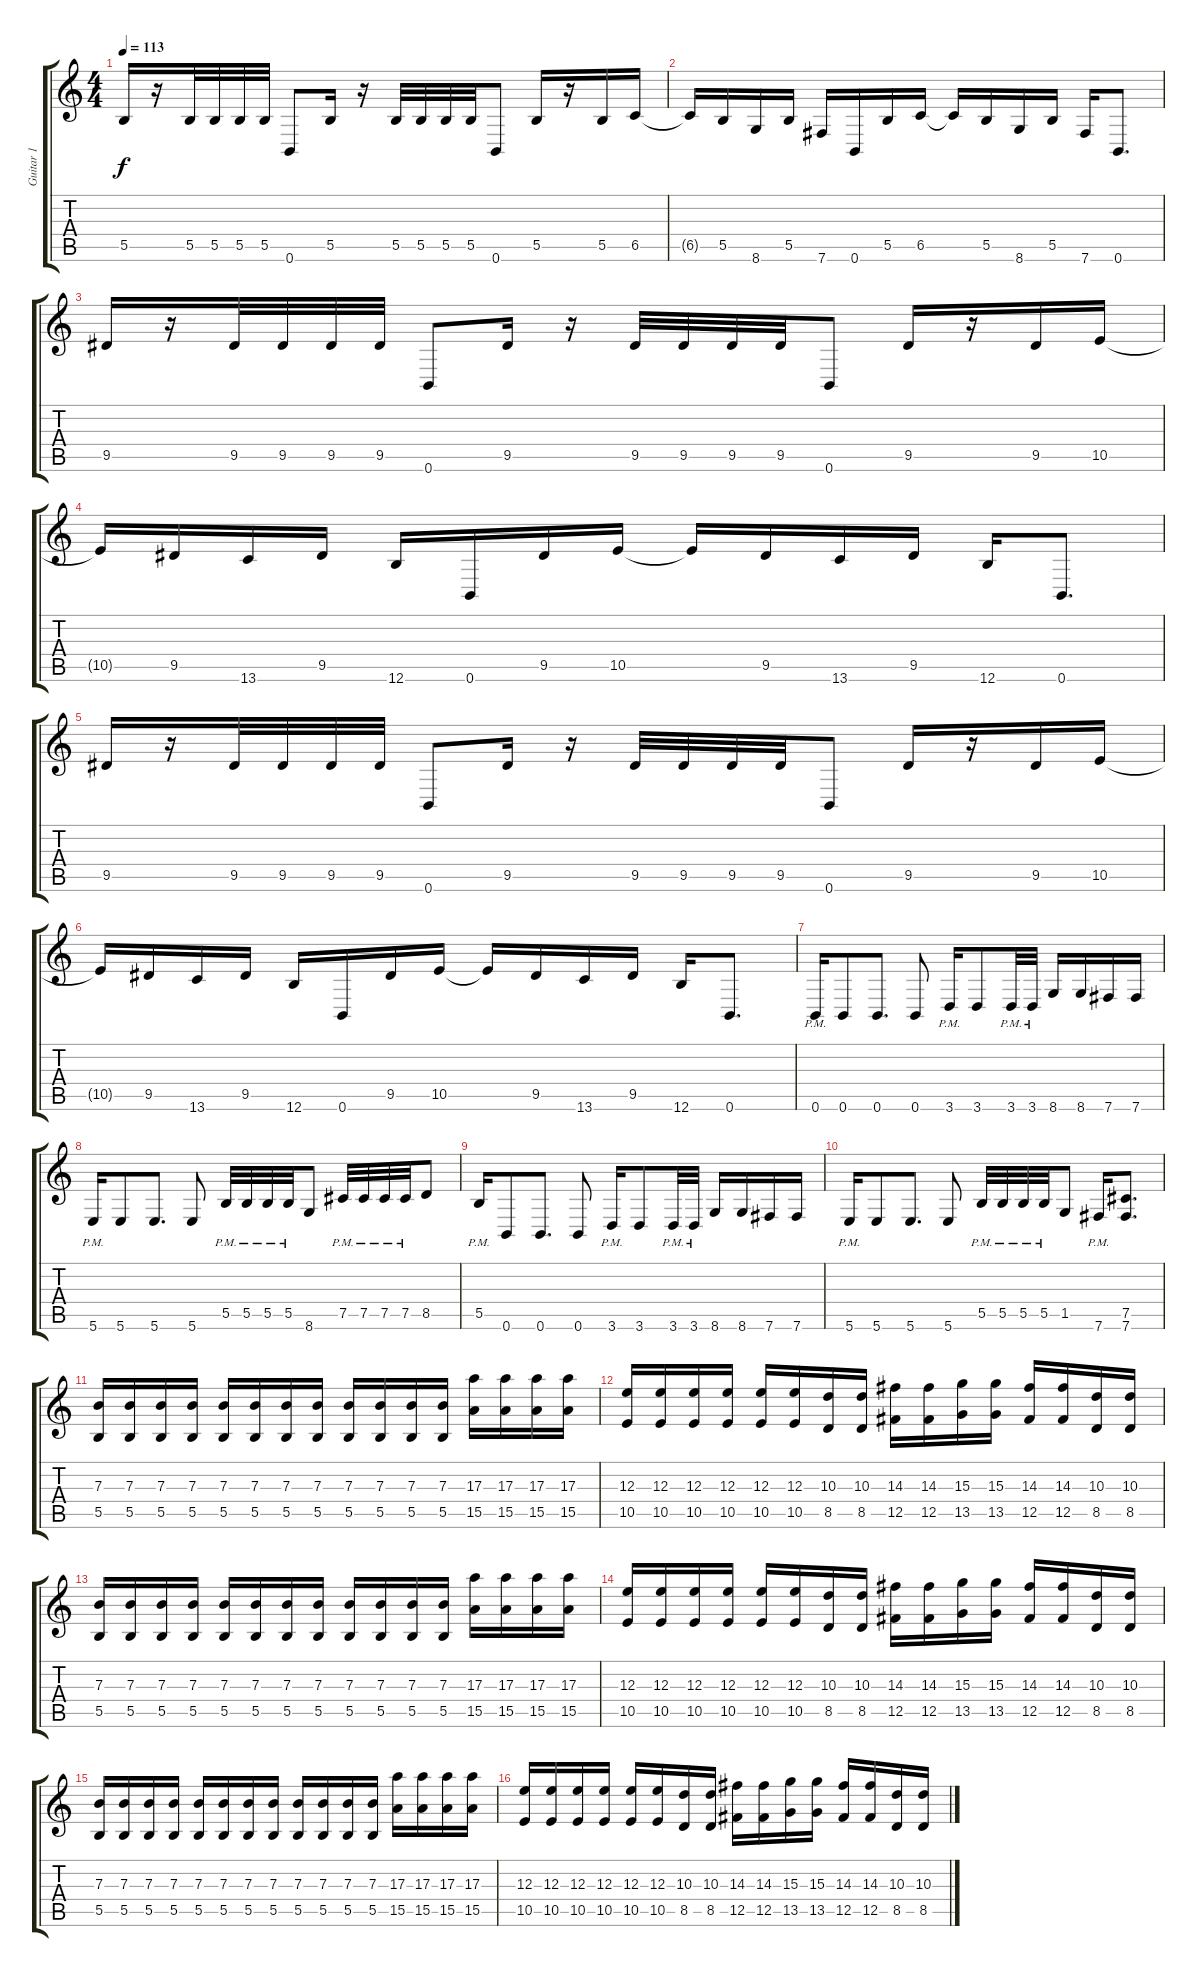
\track ("Guitar 1" "Guitar 1") {instrument overdrivenguitar}
\staff {score tabs}
\tuning (Db4 Ab3 E3 B2 Gb2 B1) {hide}
\ts (4 4)
\tempo 113
\clef g2
\ks c
5.5.16{dy f} r.16 5.5.32 5.5.32 5.5.32 5.5.32 0.6.8 5.5.16 r.16 5.5.32 5.5.32 5.5.32 5.5.32 0.6.8 5.5.16 r.16 5.5.16 6.5.16 |
6.5{t}.16 5.5.16 8.6.16 5.5.16 7.6.16 0.6.16 5.5.16 6.5.16 6.5{t}.16 5.5.16 8.6.16 5.5.16 7.6.16 0.6.8{d} |
9.5.16 r.16 9.5.32 9.5.32 9.5.32 9.5.32 0.6.8 9.5.16 r.16 9.5.32 9.5.32 9.5.32 9.5.32 0.6.8 9.5.16 r.16 9.5.16 10.5.16 |
10.5{t}.16 9.5.16 13.6.16 9.5.16 12.6.16 0.6.16 9.5.16 10.5.16 10.5{t}.16 9.5.16 13.6.16 9.5.16 12.6.16 0.6.8{d} |
9.5.16 r.16 9.5.32 9.5.32 9.5.32 9.5.32 0.6.8 9.5.16 r.16 9.5.32 9.5.32 9.5.32 9.5.32 0.6.8 9.5.16 r.16 9.5.16 10.5.16 |
10.5{t}.16 9.5.16 13.6.16 9.5.16 12.6.16 0.6.16 9.5.16 10.5.16 10.5{t}.16 9.5.16 13.6.16 9.5.16 12.6.16 0.6.8{d} |
0.6{pm}.16 0.6.8 0.6.8{d} 0.6.8 3.6{pm}.16 3.6.8 3.6{pm}.32 3.6{pm}.32 8.6.16 8.6.16 7.6.16 7.6.16 |
5.6{pm}.16 5.6.8 5.6.8{d} 5.6.8 5.5{pm}.32 5.5{pm}.32 5.5{pm}.32 5.5{pm}.32 8.6.8 7.5{pm}.32 7.5{pm}.32 7.5{pm}.32 7.5{pm}.32 8.5.8 |
5.5{pm}.16 0.6.8 0.6.8{d} 0.6.8 3.6{pm}.16 3.6.8 3.6{pm}.32 3.6{pm}.32 8.6.16 8.6.16 7.6.16 7.6.16 |
5.6{pm}.16 5.6.8 5.6.8{d} 5.6.8 5.5{pm}.32 5.5{pm}.32 5.5{pm}.32 5.5{pm}.32 1.5.8 7.6{pm}.16 (7.5 7.6).8{d} |
(7.3 5.5).16 (7.3 5.5).16 (7.3 5.5).16 (7.3 5.5).16 (7.3 5.5).16 (7.3 5.5).16 (7.3 5.5).16 (7.3 5.5).16 (7.3 5.5).16 (7.3 5.5).16 (7.3 5.5).16 (7.3 5.5).16 (17.3 15.5).16 (17.3 15.5).16 (17.3 15.5).16 (17.3 15.5).16 |
(12.3 10.5).16 (12.3 10.5).16 (12.3 10.5).16 (12.3 10.5).16 (12.3 10.5).16 (12.3 10.5).16 (10.3 8.5).16 (10.3 8.5).16 (14.3 12.5).16 (14.3 12.5).16 (15.3 13.5).16 (15.3 13.5).16 (14.3 12.5).16 (14.3 12.5).16 (10.3 8.5).16 (10.3 8.5).16 |
(7.3 5.5).16 (7.3 5.5).16 (7.3 5.5).16 (7.3 5.5).16 (7.3 5.5).16 (7.3 5.5).16 (7.3 5.5).16 (7.3 5.5).16 (7.3 5.5).16 (7.3 5.5).16 (7.3 5.5).16 (7.3 5.5).16 (17.3 15.5).16 (17.3 15.5).16 (17.3 15.5).16 (17.3 15.5).16 |
(12.3 10.5).16 (12.3 10.5).16 (12.3 10.5).16 (12.3 10.5).16 (12.3 10.5).16 (12.3 10.5).16 (10.3 8.5).16 (10.3 8.5).16 (14.3 12.5).16 (14.3 12.5).16 (15.3 13.5).16 (15.3 13.5).16 (14.3 12.5).16 (14.3 12.5).16 (10.3 8.5).16 (10.3 8.5).16 |
(7.3 5.5).16 (7.3 5.5).16 (7.3 5.5).16 (7.3 5.5).16 (7.3 5.5).16 (7.3 5.5).16 (7.3 5.5).16 (7.3 5.5).16 (7.3 5.5).16 (7.3 5.5).16 (7.3 5.5).16 (7.3 5.5).16 (17.3 15.5).16 (17.3 15.5).16 (17.3 15.5).16 (17.3 15.5).16 |
(12.3 10.5).16 (12.3 10.5).16 (12.3 10.5).16 (12.3 10.5).16 (12.3 10.5).16 (12.3 10.5).16 (10.3 8.5).16 (10.3 8.5).16 (14.3 12.5).16 (14.3 12.5).16 (15.3 13.5).16 (15.3 13.5).16 (14.3 12.5).16 (14.3 12.5).16 (10.3 8.5).16 (10.3 8.5).16
